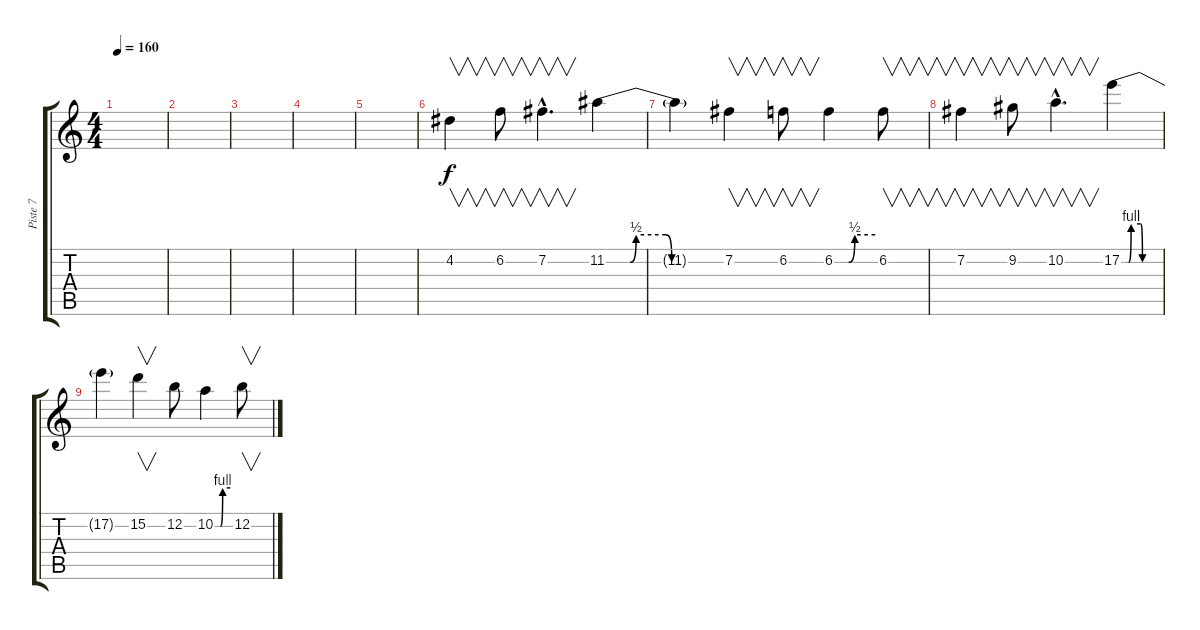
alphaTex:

\track ("Piste 7" "Piste 7") {instrument distortionguitar}
\staff {score tabs}
\tuning (E4 B3 G3 D3 A2 E2) {hide}
\ts (4 4)
\tempo 160
\clef g2
\ks c
|
|
|
|
|
4.2.4{v} 6.2.8{v} 7.2{hac}.4{v d} 11.2{be (custom 0 0 12 0 15 2 30 2 33 0 45 0 60 0)}.4 |
11.2{t}.4 7.2.4{v} 6.2.8{v} 6.2{be (custom 0 0 21 0 30 2 60 2)}.4 6.2.8{v} |
7.2.4{v} 9.2.8{v} 10.2{hac}.4{v d} 17.2{be (custom 0 0 11 0 15 4 30 4 33 0 60 0)}.4 |
17.2{t}.4 15.2.4{v} 12.2.8 10.2{be (custom 0 0 21 0 30 4 60 4)}.4 12.2.8{v}
